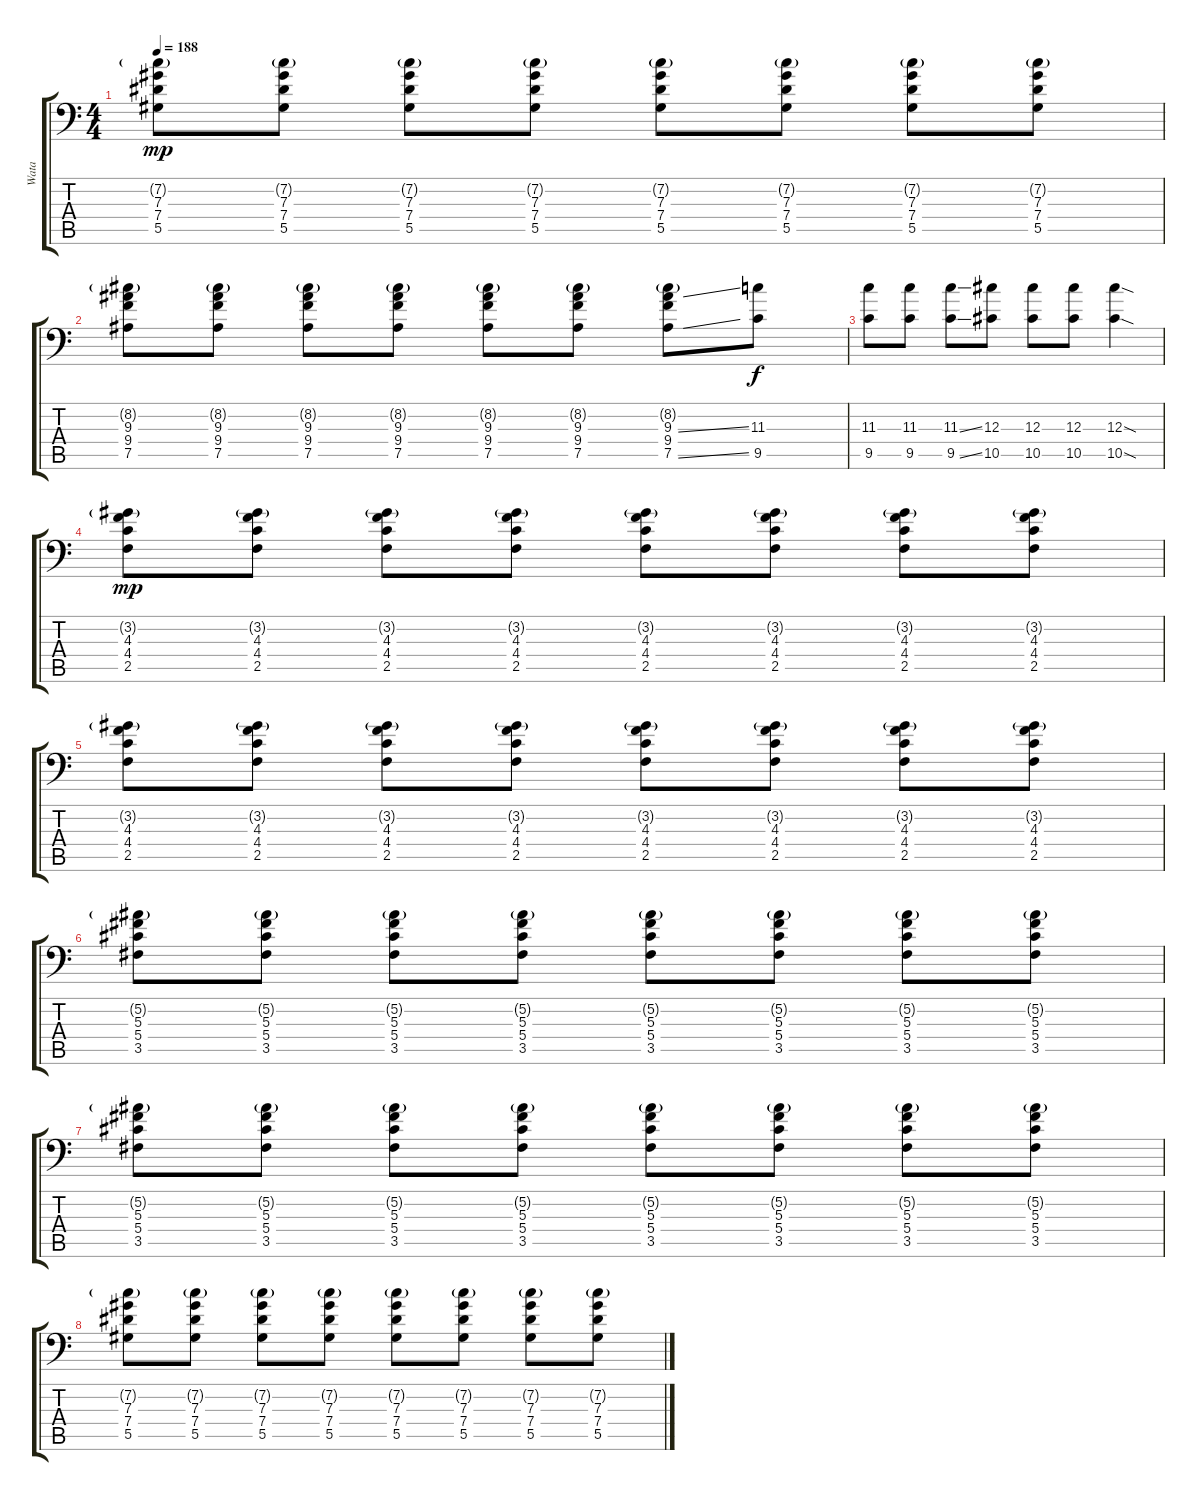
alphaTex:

\track ("Wata" "Wata") {instrument distortionguitar}
\staff {score tabs}
\tuning (Bb3 F3 Db3 Ab2 Eb2 Bb1) {hide}
\ts (4 4)
\tempo 188
\clef f4
\ks c
(7.2{g} 7.3 7.4 5.5).8{dy mp} (7.2{g} 7.3 7.4 5.5).8 (7.2{g} 7.3 7.4 5.5).8 (7.2{g} 7.3 7.4 5.5).8 (7.2{g} 7.3 7.4 5.5).8 (7.2{g} 7.3 7.4 5.5).8 (7.2{g} 7.3 7.4 5.5).8 (7.2{g} 7.3 7.4 5.5).8 |
(8.2{g} 9.3 9.4 7.5).8 (8.2{g} 9.3 9.4 7.5).8 (8.2{g} 9.3 9.4 7.5).8 (8.2{g} 9.3 9.4 7.5).8 (8.2{g} 9.3 9.4 7.5).8 (8.2{g} 9.3 9.4 7.5).8 (8.2{g} 9.3{ss} 9.4 7.5{ss}).8 (11.3 9.5).8{dy f} |
(11.3 9.5).8 (11.3 9.5).8 (11.3{ss} 9.5{ss}).8 (12.3 10.5).8 (12.3 10.5).8 (12.3 10.5).8 (12.3{sod} 10.5{sod}).4 |
(3.2{g} 4.3 4.4 2.5).8{dy mp} (3.2{g} 4.3 4.4 2.5).8 (3.2{g} 4.3 4.4 2.5).8 (3.2{g} 4.3 4.4 2.5).8 (3.2{g} 4.3 4.4 2.5).8 (3.2{g} 4.3 4.4 2.5).8 (3.2{g} 4.3 4.4 2.5).8 (3.2{g} 4.3 4.4 2.5).8 |
(3.2{g} 4.3 4.4 2.5).8 (3.2{g} 4.3 4.4 2.5).8 (3.2{g} 4.3 4.4 2.5).8 (3.2{g} 4.3 4.4 2.5).8 (3.2{g} 4.3 4.4 2.5).8 (3.2{g} 4.3 4.4 2.5).8 (3.2{g} 4.3 4.4 2.5).8 (3.2{g} 4.3 4.4 2.5).8 |
(5.2{g} 5.3 5.4 3.5).8 (5.2{g} 5.3 5.4 3.5).8 (5.2{g} 5.3 5.4 3.5).8 (5.2{g} 5.3 5.4 3.5).8 (5.2{g} 5.3 5.4 3.5).8 (5.2{g} 5.3 5.4 3.5).8 (5.2{g} 5.3 5.4 3.5).8 (5.2{g} 5.3 5.4 3.5).8 |
(5.2{g} 5.3 5.4 3.5).8 (5.2{g} 5.3 5.4 3.5).8 (5.2{g} 5.3 5.4 3.5).8 (5.2{g} 5.3 5.4 3.5).8 (5.2{g} 5.3 5.4 3.5).8 (5.2{g} 5.3 5.4 3.5).8 (5.2{g} 5.3 5.4 3.5).8 (5.2{g} 5.3 5.4 3.5).8 |
(7.2{g} 7.3 7.4 5.5).8 (7.2{g} 7.3 7.4 5.5).8 (7.2{g} 7.3 7.4 5.5).8 (7.2{g} 7.3 7.4 5.5).8 (7.2{g} 7.3 7.4 5.5).8 (7.2{g} 7.3 7.4 5.5).8 (7.2{g} 7.3 7.4 5.5).8 (7.2{g} 7.3 7.4 5.5).8
